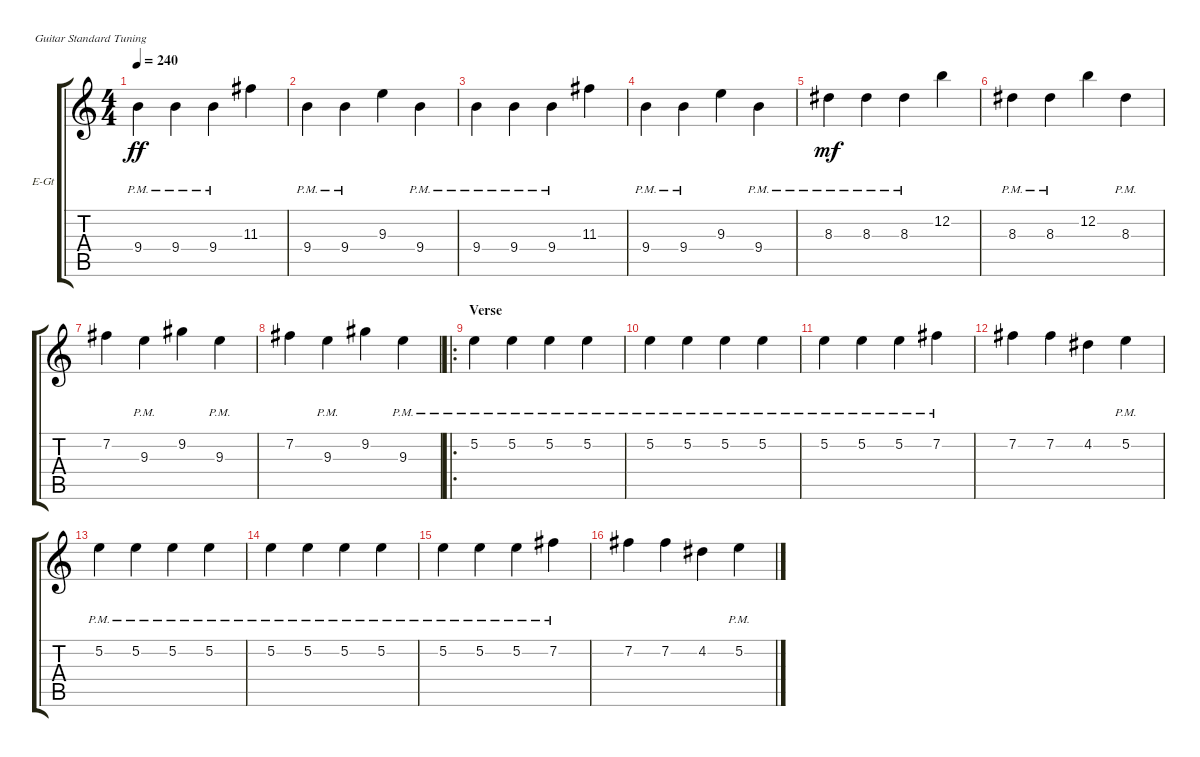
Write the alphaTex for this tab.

\defaultSystemsLayout 4
\bracketExtendMode groupsimilarinstruments
\firstSystemTrackNameOrientation horizontal
\otherSystemsTrackNameOrientation horizontal
\track ("Lead Guitar" "E-Gt") {instrument overdrivenguitar}
\staff {score tabs}
\tuning (E4 B3 G3 D3 A2 E2)
\ts (4 4)
\tempo 240
\clef g2
\ks c
9.4{pm}.4{lyrics (0 "") lyrics (1 "") lyrics (2 "") lyrics (3 "") lyrics (4 "") dy ff} 9.4{pm}.4 9.4{pm}.4 11.3.4 |
9.4{pm}.4{lyrics (0 "") lyrics (1 "") lyrics (2 "") lyrics (3 "") lyrics (4 "")} 9.4{pm}.4 9.3.4 9.4{pm}.4 |
9.4{pm}.4{lyrics (0 "") lyrics (1 "") lyrics (2 "") lyrics (3 "") lyrics (4 "")} 9.4{pm}.4 9.4{pm}.4 11.3.4 |
9.4{pm}.4{lyrics (0 "") lyrics (1 "") lyrics (2 "") lyrics (3 "") lyrics (4 "")} 9.4{pm}.4 9.3.4 9.4{pm}.4 |
8.3{pm}.4{lyrics (0 "") lyrics (1 "") lyrics (2 "") lyrics (3 "") lyrics (4 "") dy mf} 8.3{pm}.4 8.3{pm}.4 12.2.4 |
8.3{pm}.4{lyrics (0 "") lyrics (1 "") lyrics (2 "") lyrics (3 "") lyrics (4 "")} 8.3{pm}.4 12.2.4 8.3{pm}.4 |
7.2.4{lyrics (0 "") lyrics (1 "") lyrics (2 "") lyrics (3 "") lyrics (4 "")} 9.3{pm}.4 9.2.4 9.3{pm}.4 |
7.2.4{lyrics (0 "") lyrics (1 "") lyrics (2 "") lyrics (3 "") lyrics (4 "")} 9.3{pm}.4 9.2.4 9.3{pm}.4 |
\ro
\section ("" "Verse")
5.2{pm}.4{lyrics (0 "") lyrics (1 "") lyrics (2 "") lyrics (3 "") lyrics (4 "")} 5.2{pm}.4{lyrics (0 "") lyrics (1 "") lyrics (2 "") lyrics (3 "") lyrics (4 "")} 5.2{pm}.4{lyrics (0 "") lyrics (1 "") lyrics (2 "") lyrics (3 "") lyrics (4 "")} 5.2{pm}.4 |
5.2{pm}.4{lyrics (0 "") lyrics (1 "") lyrics (2 "") lyrics (3 "") lyrics (4 "")} 5.2{pm}.4{lyrics (0 "") lyrics (1 "") lyrics (2 "") lyrics (3 "") lyrics (4 "")} 5.2{pm}.4{lyrics (0 "") lyrics (1 "") lyrics (2 "") lyrics (3 "") lyrics (4 "")} 5.2{pm}.4 |
5.2{pm}.4{lyrics (0 "") lyrics (1 "") lyrics (2 "") lyrics (3 "") lyrics (4 "")} 5.2{pm}.4{lyrics (0 "") lyrics (1 "") lyrics (2 "") lyrics (3 "") lyrics (4 "")} 5.2{pm}.4{lyrics (0 "") lyrics (1 "") lyrics (2 "") lyrics (3 "") lyrics (4 "")} 7.2{pm}.4 |
7.2.4{lyrics (0 "") lyrics (1 "") lyrics (2 "") lyrics (3 "") lyrics (4 "")} 7.2.4{lyrics (0 "") lyrics (1 "") lyrics (2 "") lyrics (3 "") lyrics (4 "")} 4.2.4{lyrics (0 "") lyrics (1 "") lyrics (2 "") lyrics (3 "") lyrics (4 "")} 5.2{pm}.4 |
\scale
0.284345 5.2{pm}.4{lyrics (0 "") lyrics (1 "") lyrics (2 "") lyrics (3 "") lyrics (4 "")} 5.2{pm}.4{lyrics (0 "") lyrics (1 "") lyrics (2 "") lyrics (3 "") lyrics (4 "")} 5.2{pm}.4{lyrics (0 "") lyrics (1 "") lyrics (2 "") lyrics (3 "") lyrics (4 "")} 5.2{pm}.4 |
\scale
0.243938 5.2{pm}.4{lyrics (0 "") lyrics (1 "") lyrics (2 "") lyrics (3 "") lyrics (4 "")} 5.2{pm}.4{lyrics (0 "") lyrics (1 "") lyrics (2 "") lyrics (3 "") lyrics (4 "")} 5.2{pm}.4{lyrics (0 "") lyrics (1 "") lyrics (2 "") lyrics (3 "") lyrics (4 "")} 5.2{pm}.4 |
\scale
0.233918 5.2{pm}.4{lyrics (0 "") lyrics (1 "") lyrics (2 "") lyrics (3 "") lyrics (4 "")} 5.2{pm}.4{lyrics (0 "") lyrics (1 "") lyrics (2 "") lyrics (3 "") lyrics (4 "")} 5.2{pm}.4{lyrics (0 "") lyrics (1 "") lyrics (2 "") lyrics (3 "") lyrics (4 "")} 7.2{pm}.4 |
\scale
0.237817 7.2.4{lyrics (0 "") lyrics (1 "") lyrics (2 "") lyrics (3 "") lyrics (4 "")} 7.2.4{lyrics (0 "") lyrics (1 "") lyrics (2 "") lyrics (3 "") lyrics (4 "")} 4.2.4{lyrics (0 "") lyrics (1 "") lyrics (2 "") lyrics (3 "") lyrics (4 "")} 5.2{pm}.4
